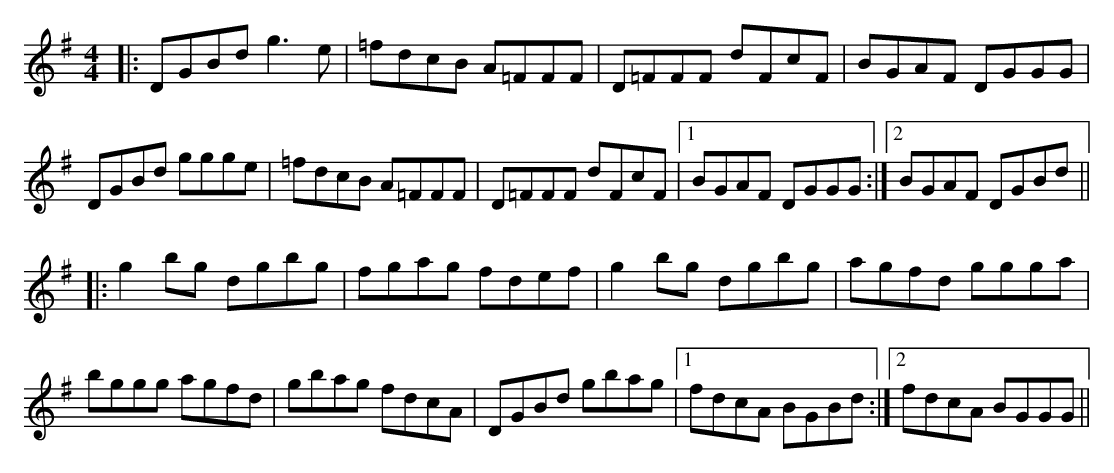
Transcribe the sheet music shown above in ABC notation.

X:1
M:4/4
K:G
|:DGBd g3 e|=fdcB A=FFF|D=FFF dFcF|BGAF DGGG|
DGBd ggge|=fdcB A=FFF|D=FFF dFcF|1 BGAF DGGG:|2 BGAF DGBd||
|:g2 bg dgbg|fgag fdef|g2 bg dgbg|agfd ggga|
bggg agfd|gbag fdcA|DGBd gbag|1 fdcA BGBd:|2 fdcA BGGG||
